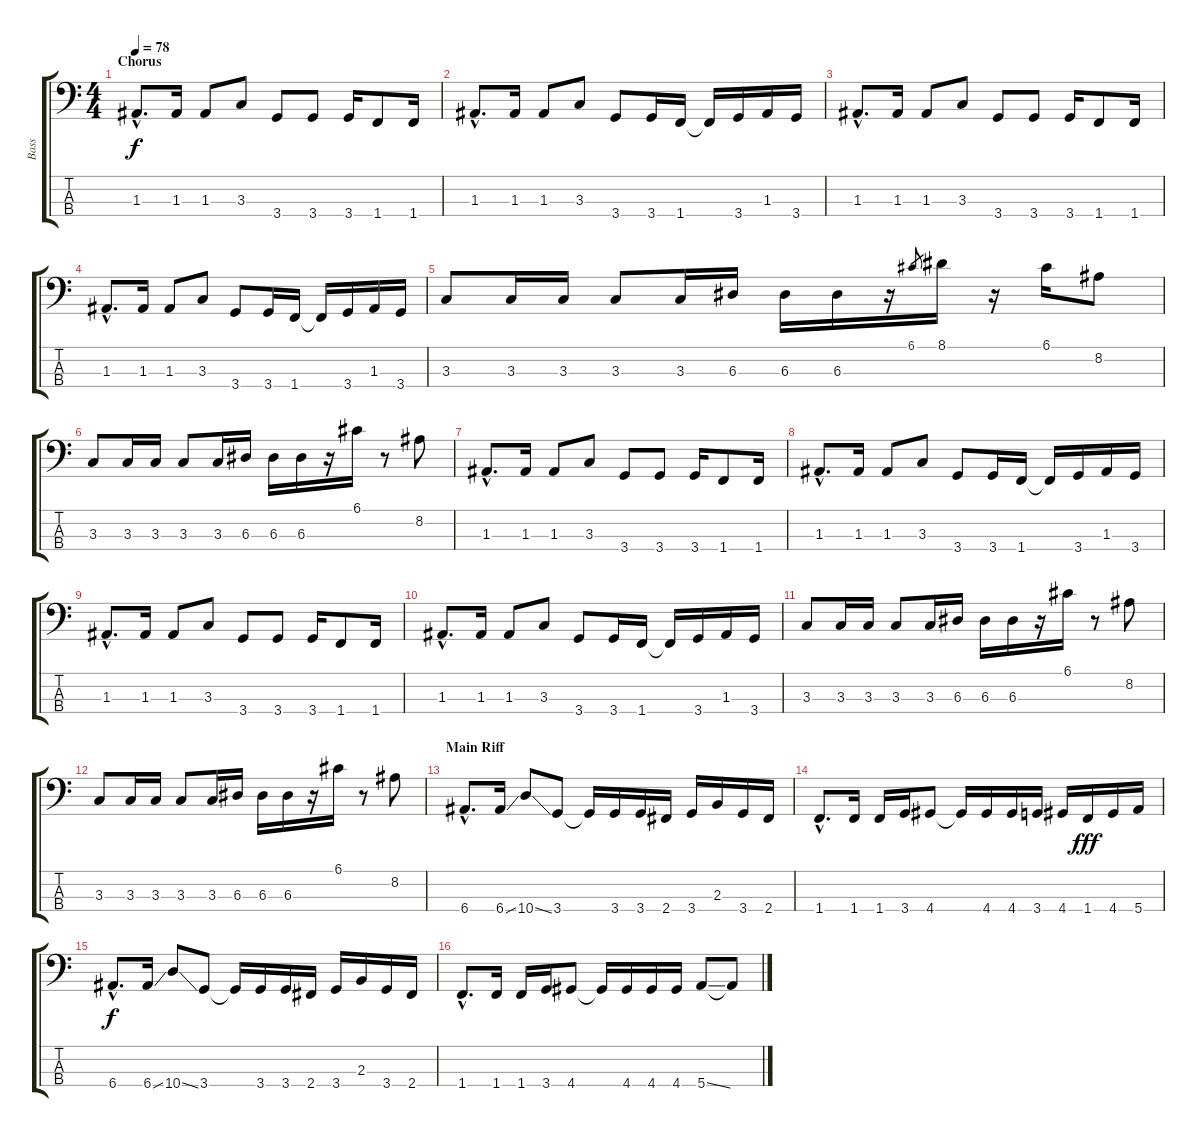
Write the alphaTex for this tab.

\track ("Bass" "Bass") {instrument electricbasspick}
\staff {score tabs}
\tuning (G2 D2 A1 E1) {hide}
\ts (4 4)
\section ("" "Chorus")
\tempo 78
\clef f4
\ks c
1.3{hac}.8{d dy f} 1.3.16 1.3.8 3.3.8 3.4.8 3.4.8 3.4.16 1.4.8 1.4.16 |
1.3{hac}.8{d} 1.3.16 1.3.8 3.3.8 3.4.8 3.4.16 1.4.16 1.4{t}.16 3.4.16 1.3.16 3.4.16 |
1.3{hac}.8{d} 1.3.16 1.3.8 3.3.8 3.4.8 3.4.8 3.4.16 1.4.8 1.4.16 |
1.3{hac}.8{d} 1.3.16 1.3.8 3.3.8 3.4.8 3.4.16 1.4.16 1.4{t}.16 3.4.16 1.3.16 3.4.16 |
3.3.8 3.3.16 3.3.16 3.3.8 3.3.16 6.3.16 6.3.16 6.3.16 r.16 6.1.8{gr} 8.1.16 r.16 6.1.16 8.2.8 |
3.3.8 3.3.16 3.3.16 3.3.8 3.3.16 6.3.16 6.3.16 6.3.16 r.16 6.1.16 r.8 8.2.8 |
1.3{hac}.8{d} 1.3.16 1.3.8 3.3.8 3.4.8 3.4.8 3.4.16 1.4.8 1.4.16 |
1.3{hac}.8{d} 1.3.16 1.3.8 3.3.8 3.4.8 3.4.16 1.4.16 1.4{t}.16 3.4.16 1.3.16 3.4.16 |
1.3{hac}.8{d} 1.3.16 1.3.8 3.3.8 3.4.8 3.4.8 3.4.16 1.4.8 1.4.16 |
1.3{hac}.8{d} 1.3.16 1.3.8 3.3.8 3.4.8 3.4.16 1.4.16 1.4{t}.16 3.4.16 1.3.16 3.4.16 |
3.3.8 3.3.16 3.3.16 3.3.8 3.3.16 6.3.16 6.3.16 6.3.16 r.16 6.1.16 r.8 8.2.8 |
3.3.8 3.3.16 3.3.16 3.3.8 3.3.16 6.3.16 6.3.16 6.3.16 r.16 6.1.16 r.8 8.2.8 |
\section ("" "Main Riff")
6.4{hac}.8{d} 6.4{ss}.16 10.4{ss}.8 3.4.8 3.4{t}.16 3.4.16 3.4.16 2.4.16 3.4.16 2.3.16 3.4.16 2.4.16 |
1.4{hac}.8{d} 1.4.16 1.4.16 3.4.16 4.4.8 4.4{t}.16 4.4.16 4.4.16 3.4.16 4.4.16 1.4.16{dy fff} 4.4.16 5.4.16 |
6.4{hac}.8{d dy f} 6.4{ss}.16 10.4{ss}.8 3.4.8 3.4{t}.16 3.4.16 3.4.16 2.4.16 3.4.16 2.3.16 3.4.16 2.4.16 |
1.4{hac}.8{d} 1.4.16 1.4.16 3.4.16 4.4.8 4.4{t}.16 4.4.16 4.4.16 4.4.16 5.4{ss}.8 5.4{t}.8
